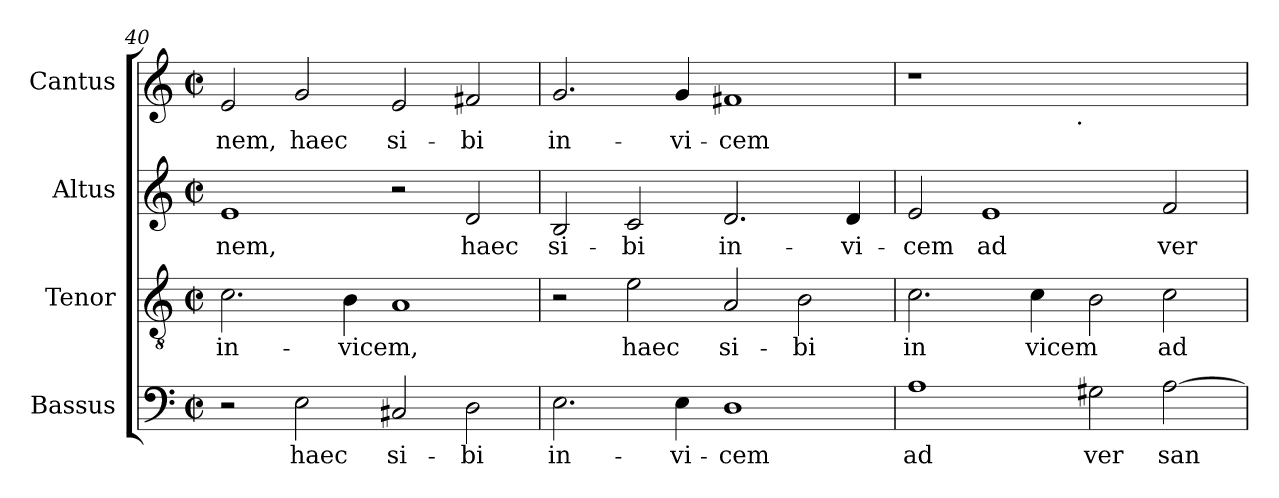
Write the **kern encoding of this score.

**kern	**text	**kern	**text	**kern	**text	**kern	**text
*part4	*part4	*part3	*part3	*part2	*part2	*part1	*part1
*staff4	*staff4	*staff3	*staff3	*staff2	*staff2	*staff1	*staff1
*I"Bassus	*	*I"Tenor	*	*I"Altus	*	*I"Cantus	*
*	*	*	*	*I'A	*	*I'C	*
*clefF4	*	*clefGv2	*	*clefG2	*	*clefG2	*
*k[]	*	*k[]	*	*k[]	*	*k[]	*
*C:	*	*C:	*	*C:	*	*C:	*
*M2/2	*	*M2/2	*	*M2/2	*	*M2/2	*
*met(c|)	*	*met(c|)	*	*met(c|)	*	*met(c|)	*
=40	=40	=40	=40	=40	=40	=40	=40
!	!	!	!LO:LY:b:cj	!	!LO:LY:b:cj	!	!LO:LY:b:cj
2r	.	2.c\	in-	1e	-nem,	2e/	-nem,
!	!LO:LY:b:cj	!	!	!	!	!	!LO:LY:b:cj
2E\	haec	.	.	.	.	2g/	haec
!	!	!	!LO:LY:b:cj	!	!	!	!
.	.	4B\	-vicem,	.	.	.	.
!	!LO:LY:b:cj	!	!LO:LY:b:cj	!	!	!	!LO:LY:b:cj
2C#X/	si-	1A	.	2r	.	2e/	si-
!	!LO:LY:b:cj	!	!	!	!LO:LY:b:cj	!	!LO:LY:b:cj
2D\	-bi	.	.	2d/	haec	2f#X/	-bi
=41	=41	=41	=41	=41	=41	=41	=41
!	!LO:LY:b:cj	!	!	!	!LO:LY:b:cj	!	!LO:LY:b:cj
2.E\	in-	2r	.	2B/	si-	2.g/	in-
!	!	!	!LO:LY:b:cj	!	!LO:LY:b:cj	!	!
.	.	2e\	haec	2c/	-bi	.	.
!	!LO:LY:b:cj	!	!	!	!	!	!LO:LY:b:cj
4E\	-vi-	.	.	.	.	4g/	-vi-
!	!LO:LY:b:cj	!	!LO:LY:b:cj	!	!LO:LY:b:cj	!	!LO:LY:b:cj
1D	-cem	2A/	si-	2.d/	in-	1f#X	-cem
!	!	!	!LO:LY:b:cj	!	!	!	!
.	.	2B\	-bi	.	.	.	.
!	!	!	!	!	!LO:LY:b:cj	!	!
.	.	.	.	4d/	-vi-	.	.
!!LO:LB:g=z
=42	=42	=42	=42	=42	=42	=42	=42
!	!LO:LY:b:cj	!	!LO:LY:b:cj	!	!LO:LY:b:cj	!	!
*	*	*	*	*	*	*^	*
1A	ad	2.c\	in	2e/	-cem	1r	2ryy	.
!	!	!	!	!	!LO:LY:b:cj	!	!	!
.	.	.	.	1e	ad	.	4...ryy	.
!	!	!	!LO:LY:b:cj	!	!	!	!	!
.	.	4c\	vicem	.	.	.	.	.
!	!	!	!	!	!	!	!LO:TX:b:t=.	!
.	.	.	.	.	.	.	1ryy	.
!	!LO:LY:b:cj	!	!LO:LY:b:cj	!	!	!	!	!
2G#X\	ver	2B\	.	.	.	1ryy	.	.
!	!LO:LY:b:cj	!	!LO:LY:b:cj	!	!LO:LY:b:cj	!	!	!
[>2A\	san	2c\	ad	2f/	ver	.	.	.
.	.	.	.	.	.	.	32ryy	.
*	*	*	*	*	*	*v	*v	*
=	=	=	=	=	=	=	=
*-	*-	*-	*-	*-	*-	*-	*-
